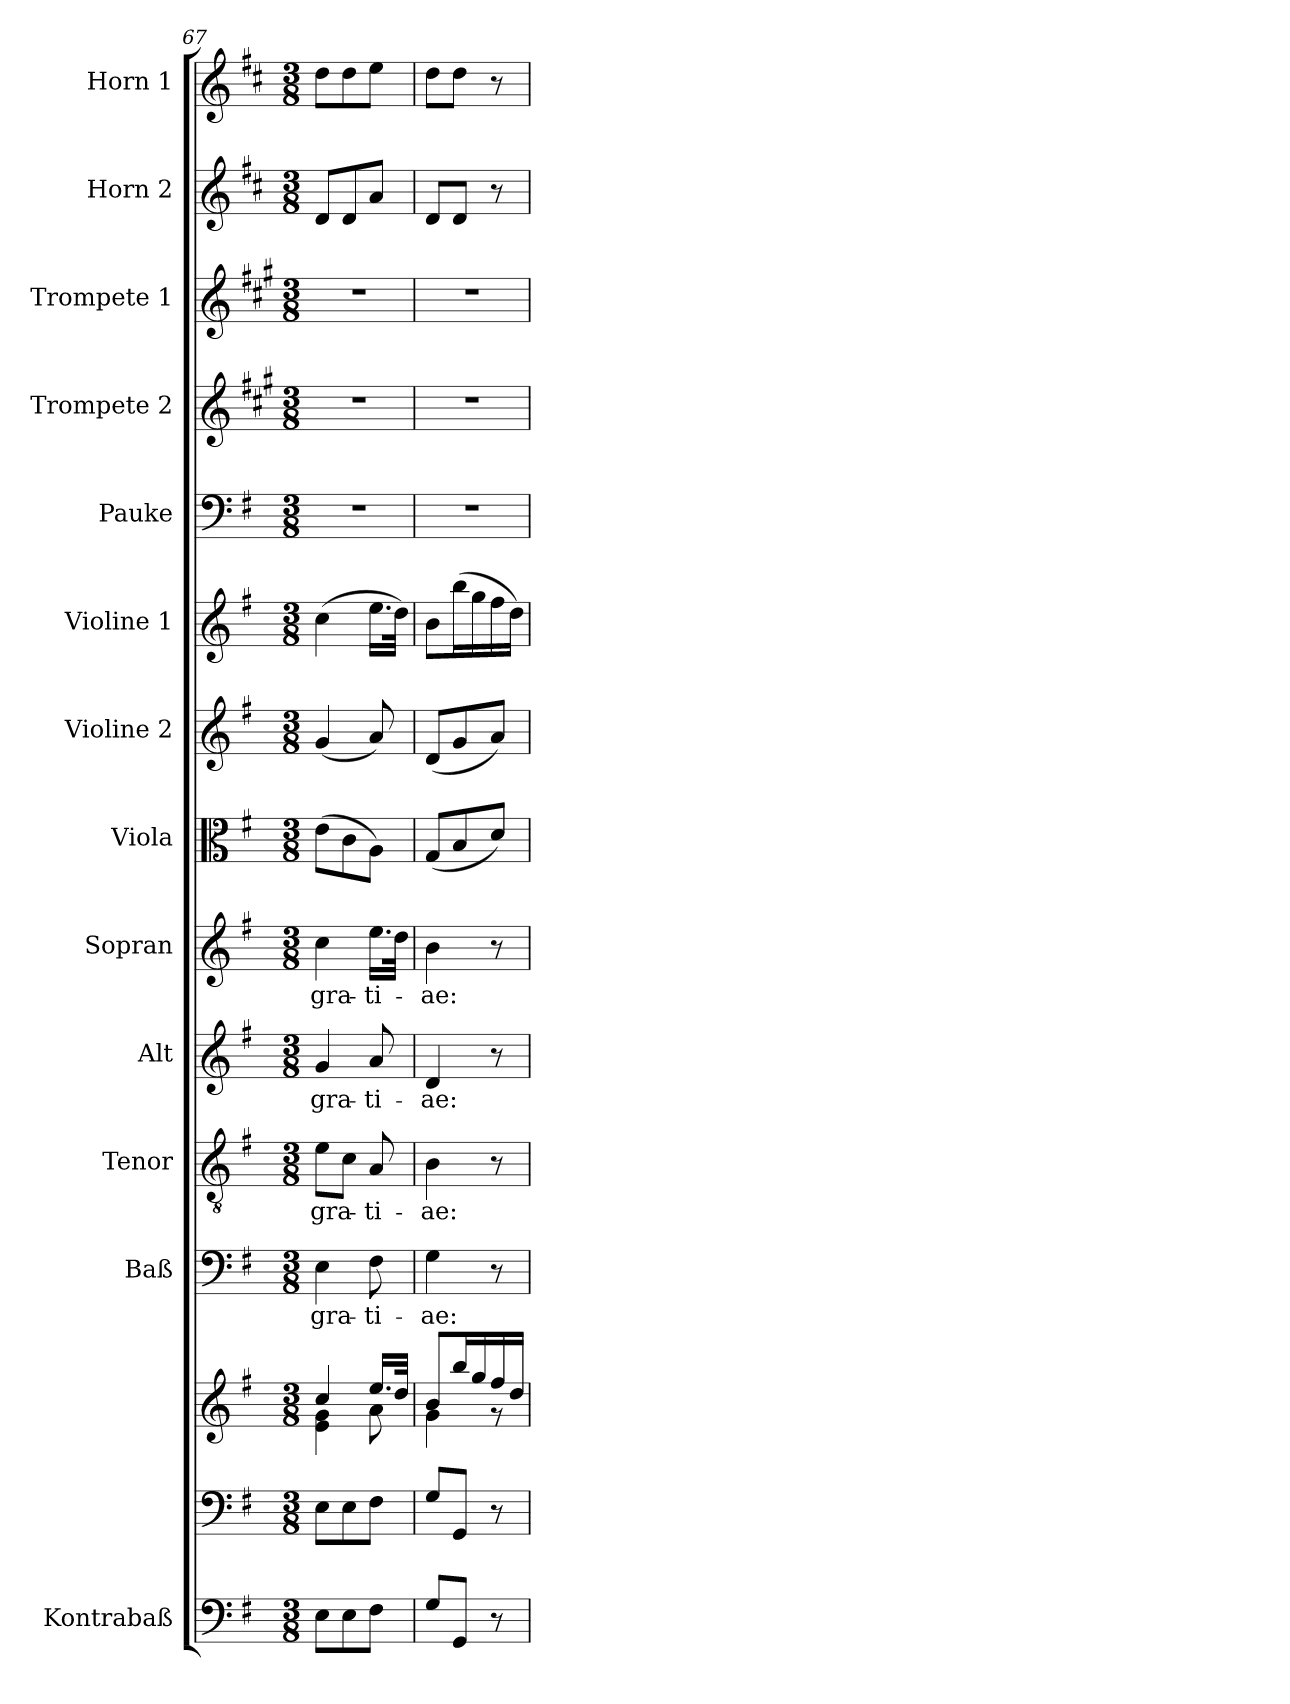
**kern	**kern	**kern	**kern	**text	**kern	**text	**kern	**text	**kern	**text	**kern	**kern	**kern	**kern	**kern	**kern	**kern	**kern
*part14	*part13	*part13	*part12	*part12	*part11	*part11	*part10	*part10	*part9	*part9	*part8	*part7	*part6	*part5	*part4	*part3	*part2	*part1
*staff15	*staff14	*staff13	*staff12	*staff12	*staff11	*staff11	*staff10	*staff10	*staff9	*staff9	*staff8	*staff7	*staff6	*staff5	*staff4	*staff3	*staff2	*staff1
*I"Kontrabaß	*	*	*I"Baß	*	*I"Tenor	*	*I"Alt	*	*I"Sopran	*	*I"Viola	*I"Violine 2	*I"Violine 1	*I"Pauke	*I"Trompete 2	*I"Trompete 1	*I"Horn 2	*I"Horn 1
*I'Kb.	*	*	*	*	*	*	*	*	*	*	*I'Vla.	*I'Vl. 2	*I'Vl. 1	*	*I'Tr. 2	*I'Tr. 1	*I'Hr. 2	*I'Hr. 1
*clefF4	*clefF4	*clefG2	*clefF4	*	*clefGv2	*	*clefG2	*	*clefG2	*	*clefC3	*clefG2	*clefG2	*clefF4	*clefG2	*clefG2	*clefG2	*clefG2
*ITrd7c12	*	*	*	*	*	*	*	*	*	*	*	*	*	*	*ITrd1c2	*ITrd1c2	*ITrd4c7	*ITrd4c7
*k[f#]	*k[f#]	*k[f#]	*k[f#]	*	*k[f#]	*	*k[f#]	*	*k[f#]	*	*k[f#]	*k[f#]	*k[f#]	*k[f#]	*k[f#]	*k[f#]	*k[f#]	*k[f#]
*G:	*G:	*G:	*G:	*	*G:	*	*G:	*	*G:	*	*G:	*G:	*G:	*G:	*G:	*G:	*G:	*G:
*M3/8	*M3/8	*M3/8	*M3/8	*	*M3/8	*	*M3/8	*	*M3/8	*	*M3/8	*M3/8	*M3/8	*M3/8	*M3/8	*M3/8	*M3/8	*M3/8
=67	=67	=67	=67	=67	=67	=67	=67	=67	=67	=67	=67	=67	=67	=67	=67	=67	=67	=67
*	*	*^	*	*	*	*	*	*	*	*	*	*	*	*	*	*	*	*
!	!	!	!	!	!LO:LY:b	!	!LO:LY:b	!	!LO:LY:b	!	!LO:LY:b	!	!	!	!	!	!	!	!
8EE\L	8E\L	4cc/	4e\ 4g\	4E\	gra-	8e\L	gra-	4g/	gra-	4cc\	gra-	(>8e\L	(<4g/	(>4cc\	4.r	4.r	4.r	8G/L	8g\L
8EE\	8E\	.	.	.	.	8c\J	.	.	.	.	.	8c\	.	.	.	.	.	8G/	8g\
!	!	!	!	!	!LO:LY:b	!	!LO:LY:b	!	!LO:LY:b	!	!LO:LY:b	!	!	!	!	!	!	!	!
8FF#\J	8F#\J	16.ee/LL	8a\	8F#\	-ti-	8A/	-ti-	8a/	-ti-	16.ee\LL	-ti-	8A\J)	8a/)	16.ee\LL	.	.	.	8d/J	8a\J
.	.	32dd/JJk	.	.	.	.	.	.	.	32dd\JJk	.	.	.	32dd\JJk)	.	.	.	.	.
=68	=68	=68	=68	=68	=68	=68	=68	=68	=68	=68	=68	=68	=68	=68	=68	=68	=68	=68	=68
!	!	!	!	!	!LO:LY:b	!	!LO:LY:b	!	!LO:LY:b	!	!LO:LY:b	!	!	!	!	!	!	!	!
8GG/L	8G/L	8b/L	4g\	4G\	-ae:	4B\	-ae:	4d/	-ae:	4b\	-ae:	(<8G/L	(<8d/L	8b\L	4.r	4.r	4.r	8G/L	8g\L
8GGG/J	8GG/J	16bb/L	.	.	.	.	.	.	.	.	.	8B/	8g/	(>16bb\L	.	.	.	8G/J	8g\J
.	.	16gg/	.	.	.	.	.	.	.	.	.	.	.	16gg\	.	.	.	.	.
8r	8r	16ff#/	8rg	8r	.	8r	.	8r	.	8r	.	8d/J)	8a/J)	16ff#\	.	.	.	8r	8r
.	.	16dd/JJ	.	.	.	.	.	.	.	.	.	.	.	16dd\JJ)	.	.	.	.	.
*	*	*v	*v	*	*	*	*	*	*	*	*	*	*	*	*	*	*	*	*
=	=	=	=	=	=	=	=	=	=	=	=	=	=	=	=	=	=	=
*-	*-	*-	*-	*-	*-	*-	*-	*-	*-	*-	*-	*-	*-	*-	*-	*-	*-	*-
